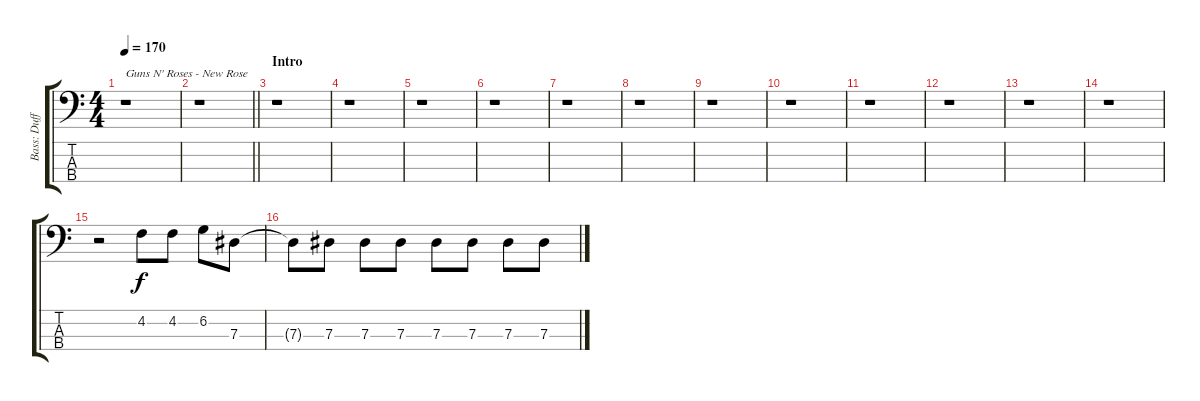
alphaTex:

\track ("Bass: Duff" "Bass: Duff") {solo instrument electricbassfinger}
\staff {score tabs}
\tuning (Gb2 Db2 Ab1 Eb1) {hide}
\ts (4 4)
\tempo 170
\clef f4
\ks c
r.1{txt "Guns N' Roses - New Rose" dy f instrument electricbassfinger} |
\barLineRight lightlight
r.1 |
\section ("" "Intro")
r.1 |
r.1 |
r.1 |
r.1 |
r.1 |
r.1 |
r.1 |
r.1 |
r.1 |
r.1 |
r.1 |
r.1 |
r.2 4.2.8 4.2.8 6.2.8 7.3.8 |
7.3{t}.8 7.3.8 7.3.8 7.3.8 7.3.8 7.3.8 7.3.8 7.3.8
